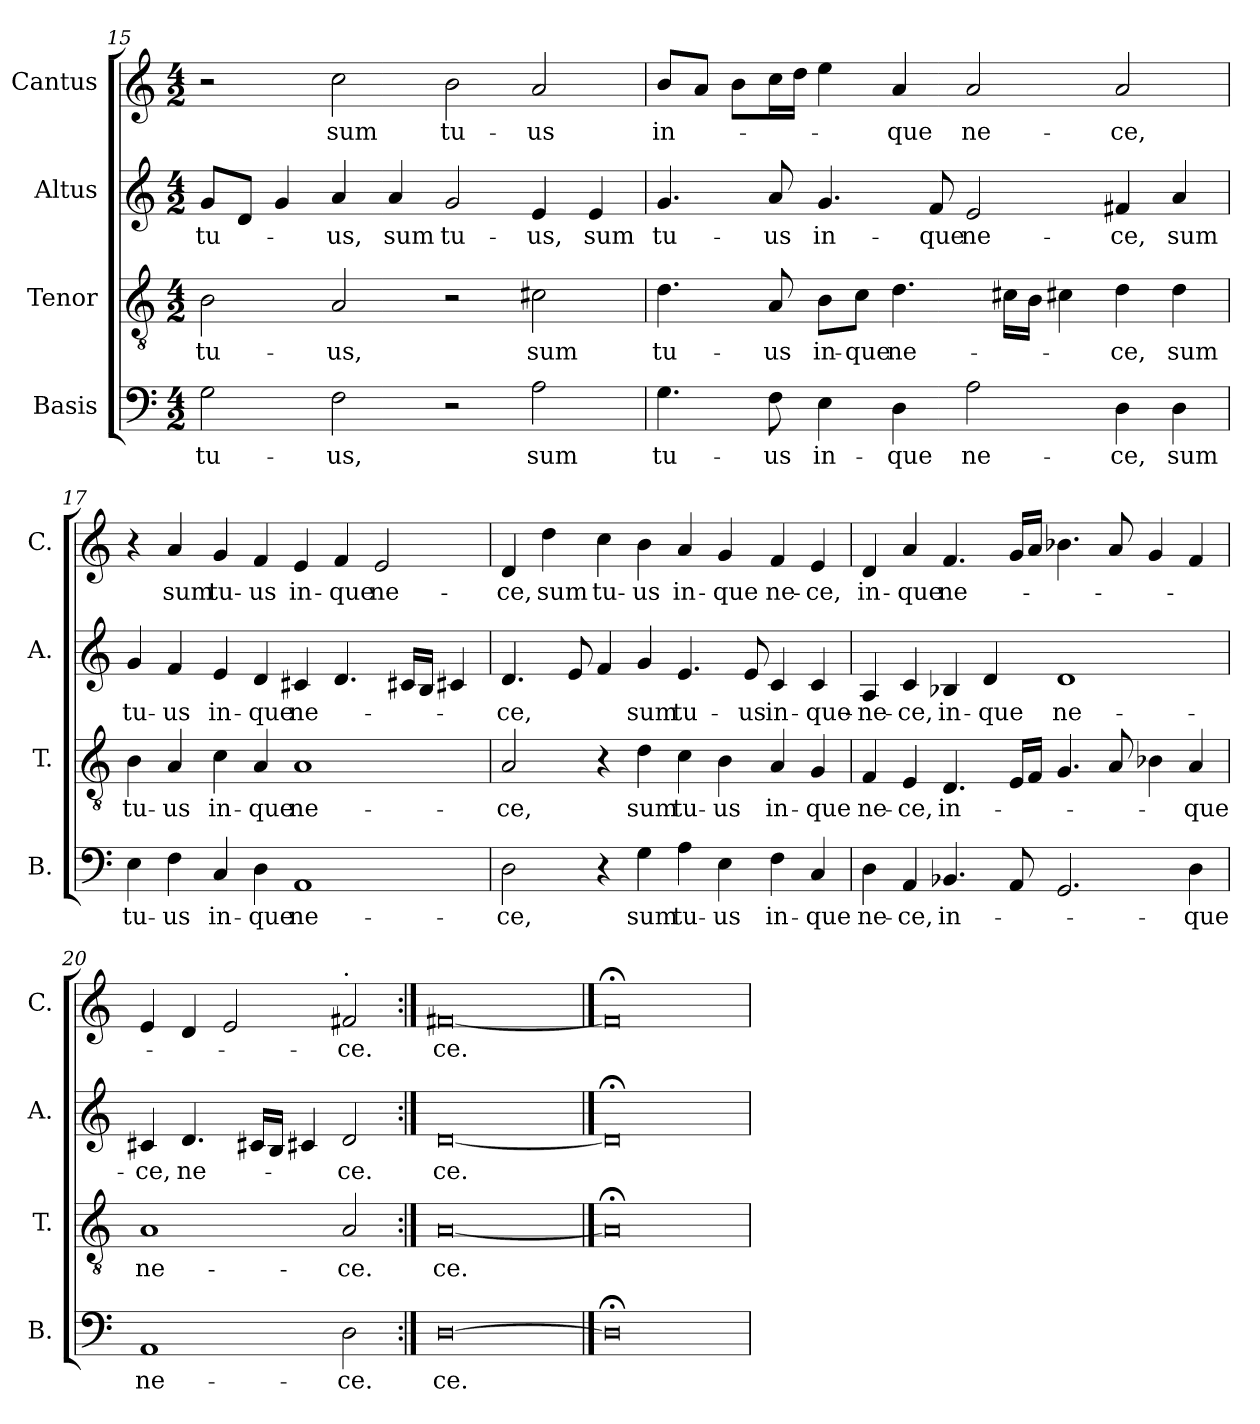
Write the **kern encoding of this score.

**kern	**text	**kern	**text	**kern	**text	**kern	**text
*part4	*part4	*part3	*part3	*part2	*part2	*part1	*part1
*staff4	*staff4	*staff3	*staff3	*staff2	*staff2	*staff1	*staff1
*I"Basis	*	*I"Tenor	*	*I"Altus	*	*I"Cantus	*
*I'B.	*	*I'T.	*	*I'A.	*	*I'C.	*
!!LO:PB:g=z
*clefF4	*	*clefGv2	*	*clefG2	*	*clefG2	*
*k[]	*	*k[]	*	*k[]	*	*k[]	*
*C:	*	*C:	*	*C:	*	*C:	*
*M4/2	*	*M4/2	*	*M4/2	*	*M4/2	*
=15	=15	=15	=15	=15	=15	=15	=15
!	!LO:LY:b	!	!LO:LY:b	!	!LO:LY:b	!	!
2G\	tu-	2B\	tu-	8g/L	tu-	2r	.
.	.	.	.	8d/J	.	.	.
.	.	.	.	4g/	.	.	.
!	!LO:LY:b	!	!LO:LY:b	!	!LO:LY:b	!	!LO:LY:b
2F\	-us,	2A/	-us,	4a/	-us,	2cc\	sum
!	!	!	!	!	!LO:LY:b	!	!
.	.	.	.	4a/	sum	.	.
!	!	!	!	!	!LO:LY:b	!	!LO:LY:b
2r	.	2r	.	2g/	tu-	2b\	tu-
!	!LO:LY:b	!	!LO:LY:b	!	!LO:LY:b	!	!LO:LY:b
2A\	sum	2c#X\	sum	4e/	-us,	2a/	-us
!	!	!	!	!	!LO:LY:b	!	!
.	.	.	.	4e/	sum	.	.
=16	=16	=16	=16	=16	=16	=16	=16
!	!LO:LY:b	!	!LO:LY:b	!	!LO:LY:b	!	!LO:LY:b
4.G\	tu-	4.d\	tu-	4.g/	tu-	8b/L	in-
.	.	.	.	.	.	8a/J	.
.	.	.	.	.	.	8b\L	.
!	!LO:LY:b	!	!LO:LY:b	!	!LO:LY:b	!	!
8F\	-us	8A/	-us	8a/	-us	16cc\L	.
.	.	.	.	.	.	16dd\JJ	.
!	!LO:LY:b	!	!LO:LY:b	!	!LO:LY:b	!	!
4E\	in-	8B\L	in-	4.g/	in-	4ee\	.
!	!	!	!LO:LY:b	!	!	!	!
.	.	8c\J	-que	.	.	.	.
!	!LO:LY:b	!	!LO:LY:b	!	!	!	!LO:LY:b
4D\	-que	4.d\	ne-	.	.	4a/	-que
!	!	!	!	!	!LO:LY:b	!	!
.	.	.	.	8f/	-que	.	.
!	!LO:LY:b	!	!	!	!LO:LY:b	!	!LO:LY:b
2A\	ne-	.	.	2e/	ne-	2a/	ne-
.	.	16c#X\LL	.	.	.	.	.
.	.	16B\JJ	.	.	.	.	.
.	.	4c#X\	.	.	.	.	.
!	!LO:LY:b	!	!LO:LY:b	!	!LO:LY:b	!	!LO:LY:b
4D\	-ce,	4d\	-ce,	4f#X/	-ce,	2a/	-ce,
!	!LO:LY:b	!	!LO:LY:b	!	!LO:LY:b	!	!
4D\	sum	4d\	sum	4a/	sum	.	.
=17	=17	=17	=17	=17	=17	=17	=17
!	!LO:LY:b	!	!LO:LY:b	!	!LO:LY:b	!	!
4E\	tu-	4B\	tu-	4g/	tu-	4r	.
!	!LO:LY:b	!	!LO:LY:b	!	!LO:LY:b	!	!LO:LY:b
4F\	-us	4A/	-us	4f/	-us	4a/	sum
!	!LO:LY:b	!	!LO:LY:b	!	!LO:LY:b	!	!LO:LY:b
4C/	in-	4c\	in-	4e/	in-	4g/	tu-
!	!LO:LY:b	!	!LO:LY:b	!	!LO:LY:b	!	!LO:LY:b
4D\	-que	4A/	-que	4d/	-que	4f/	-us
!	!LO:LY:b	!	!LO:LY:b	!	!LO:LY:b	!	!LO:LY:b
1AA	ne-	1A	ne-	4c#X/	ne-	4e/	in-
!	!	!	!	!	!	!	!LO:LY:b
.	.	.	.	4.d/	.	4f/	-que
!	!	!	!	!	!	!	!LO:LY:b
.	.	.	.	.	.	2e/	ne-
.	.	.	.	16c#X/LL	.	.	.
.	.	.	.	16B/JJ	.	.	.
.	.	.	.	4c#X/	.	.	.
!!LO:LB:g=z
=18	=18	=18	=18	=18	=18	=18	=18
!	!LO:LY:b	!	!LO:LY:b	!	!LO:LY:b	!	!LO:LY:b
2D\	-ce,	2A/	-ce,	4.d/	-ce,	4d/	-ce,
!	!	!	!	!	!	!	!LO:LY:b
.	.	.	.	.	.	4dd\	sum
.	.	.	.	8e/	.	.	.
!	!	!	!	!	!	!	!LO:LY:b
4r	.	4r	.	4f/	.	4cc\	tu-
!	!LO:LY:b	!	!LO:LY:b	!	!LO:LY:b	!	!LO:LY:b
4G\	sum	4d\	sum	4g/	sum	4b\	-us
!	!LO:LY:b	!	!LO:LY:b	!	!LO:LY:b	!	!LO:LY:b
4A\	tu-	4c\	tu-	4.e/	tu-	4a/	in-
!	!LO:LY:b	!	!LO:LY:b	!	!	!	!LO:LY:b
4E\	-us	4B\	-us	.	.	4g/	-que
!	!	!	!	!	!LO:LY:b	!	!
.	.	.	.	8e/	-us	.	.
!	!LO:LY:b	!	!LO:LY:b	!	!LO:LY:b	!	!LO:LY:b
4F\	in-	4A/	in-	4c/	in-	4f/	ne-
!	!LO:LY:b	!	!LO:LY:b	!	!LO:LY:b	!	!LO:LY:b
4C/	-que	4G/	-que	4c/	-que-	4e/	-ce,
=19	=19	=19	=19	=19	=19	=19	=19
!	!LO:LY:b	!	!LO:LY:b	!	!LO:LY:b	!	!LO:LY:b
4D\	ne-	4F/	ne-	4A/	-ne-	4d/	in-
!	!LO:LY:b	!	!LO:LY:b	!	!LO:LY:b	!	!LO:LY:b
4AA/	-ce,	4E/	-ce,	4c/	-ce,	4a/	-que
!	!LO:LY:b	!	!LO:LY:b	!	!LO:LY:b	!	!LO:LY:b
4.BB-X/	in-	4.D/	in-	4B-X/	in-	4.f/	ne-
!	!	!	!	!	!LO:LY:b	!	!
.	.	.	.	4d/	-que	.	.
8AA/	.	16E/LL	.	.	.	16g/LL	.
.	.	16F/JJ	.	.	.	16a/JJ	.
!	!	!	!	!	!LO:LY:b	!	!
2.GG/	.	4.G/	.	1d	ne-	4.b-X\	.
.	.	8A/	.	.	.	8a/	.
.	.	4B-X\	.	.	.	4g/	.
!	!LO:LY:b	!	!LO:LY:b	!	!	!	!
4D\	-que	4A/	-que	.	.	4f/	.
=20	=20	=20	=20	=20	=20	=20	=20
!	!LO:LY:b	!	!LO:LY:b	!	!LO:LY:b	!	!
1AA	ne-	1A	ne-	4c#X/	-ce,	4e/	.
!	!	!	!	!	!LO:LY:b	!	!
.	.	.	.	4.d/	ne-	4d/	.
.	.	.	.	.	.	2e/	.
.	.	.	.	16c#X/LL	.	.	.
.	.	.	.	16B/JJ	.	.	.
.	.	.	.	4c#X/	.	.	.
!	!	!	!	!	!	!LO:TX:a:t=.	!
!	!LO:LY:b	!	!LO:LY:b	!	!LO:LY:b	!	!LO:LY:b
2D\	-ce.	2A/	-ce.	2d/	-ce.	2f#X</	-ce.
=21:|!	=21:|!	=21:|!	=21:|!	=21:|!	=21:|!	=21:|!	=21:|!
!	!LO:LY:b	!	!LO:LY:b	!	!LO:LY:b	!	!LO:LY:b
[0D	ce.	[0A	ce.	[0d	ce.	[0f#X	ce.
==22	==22	==22	==22	==22	==22	==22	==22
0D;<]	.	0A;]	.	0d;]	.	0f#;]	.
=	=	=	=	=	=	=	=
*-	*-	*-	*-	*-	*-	*-	*-
